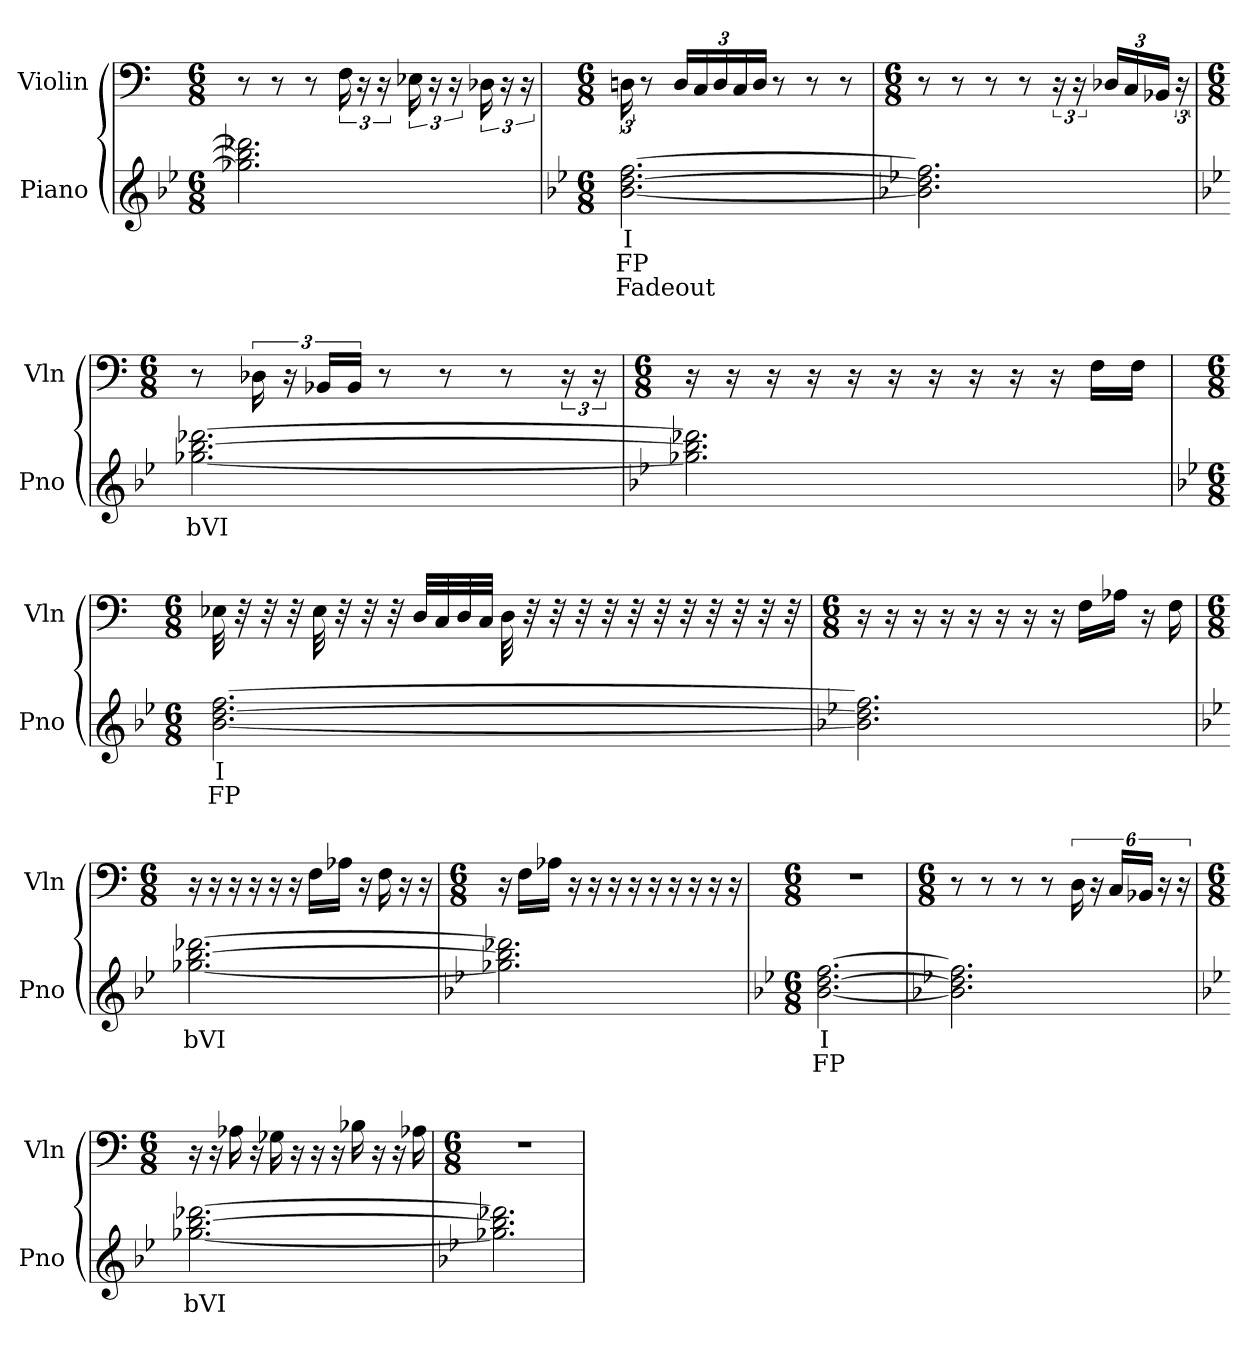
**kern	**text	**text	**text	**kern
*part2	*part2	*part2	*part2	*part1
*staff2	*staff2	*staff2	*staff2	*staff1
*I"Piano	*	*	*	*I"Violin
*I'Pno	*	*	*	*I'Vln
*k[b-e-]	*	*	*	*
*B-:	*	*	*	*
*M6/8	*	*	*	*M6/8
=	=	=	=	=
2.gg-X] 2.bb-] 2.ddd-X]	.	.	.	8r
.	.	.	.	8r
.	.	.	.	8r
.	.	.	.	24F
.	.	.	.	24r
.	.	.	.	24r
.	.	.	.	24E-X
.	.	.	.	24r
.	.	.	.	24r
.	.	.	.	24D-X
.	.	.	.	24r
.	.	.	.	24r
=	=	=	=	=
*k[b-e-]	*	*	*	*
*B-:	*	*	*	*
*M6/8	*	*	*	*M6/8
[2.b- [2.dd [2.ff	I	FP	Fadeout	24Dn
.	.	.	.	8r
.	.	.	.	24DLL
.	.	.	.	24C
.	.	.	.	24D
.	.	.	.	24C
.	.	.	.	24DJJ
.	.	.	.	8r
.	.	.	.	8r
.	.	.	.	8r
=	=	=	=	=
*k[b-e-]	*	*	*	*
*B-:	*	*	*	*
*	*	*	*	*M6/8
2.b-] 2.dd] 2.ff]	.	.	.	8r
.	.	.	.	8r
.	.	.	.	8r
.	.	.	.	8r
.	.	.	.	24r
.	.	.	.	24r
.	.	.	.	24D-XLL
.	.	.	.	24C
.	.	.	.	24BB-XJJ
.	.	.	.	24r
=	=	=	=	=
*k[b-e-]	*	*	*	*
*B-:	*	*	*	*
*	*	*	*	*M6/8
[2.gg-X [2.bb- [2.ddd-X	bVI	.	.	8r
.	.	.	.	24D-X
.	.	.	.	24r
.	.	.	.	24BB-XLL
.	.	.	.	24BB-JJ
.	.	.	.	8r
.	.	.	.	8r
.	.	.	.	8r
.	.	.	.	24r
.	.	.	.	24r
=	=	=	=	=
*k[b-e-]	*	*	*	*
*B-:	*	*	*	*
*	*	*	*	*M6/8
2.gg-X] 2.bb-] 2.ddd-X]	.	.	.	16r
.	.	.	.	16r
.	.	.	.	16r
.	.	.	.	16r
.	.	.	.	16r
.	.	.	.	16r
.	.	.	.	16r
.	.	.	.	16r
.	.	.	.	16r
.	.	.	.	16r
.	.	.	.	16FLL
.	.	.	.	16FJJ
=	=	=	=	=
*k[b-e-]	*	*	*	*
*B-:	*	*	*	*
*M6/8	*	*	*	*M6/8
[2.b- [2.dd [2.ff	I	FP	.	32E-X
.	.	.	.	32r
.	.	.	.	32r
.	.	.	.	32r
.	.	.	.	32E-
.	.	.	.	32r
.	.	.	.	32r
.	.	.	.	32r
.	.	.	.	32DLLL
.	.	.	.	32C
.	.	.	.	32D
.	.	.	.	32CJJJ
.	.	.	.	32D
.	.	.	.	32r
.	.	.	.	32r
.	.	.	.	32r
.	.	.	.	32r
.	.	.	.	32r
.	.	.	.	32r
.	.	.	.	32r
.	.	.	.	32r
.	.	.	.	32r
.	.	.	.	32r
.	.	.	.	32r
=	=	=	=	=
*k[b-e-]	*	*	*	*
*B-:	*	*	*	*
*	*	*	*	*M6/8
2.b-] 2.dd] 2.ff]	.	.	.	16r
.	.	.	.	16r
.	.	.	.	16r
.	.	.	.	16r
.	.	.	.	16r
.	.	.	.	16r
.	.	.	.	16r
.	.	.	.	16r
.	.	.	.	16FLL
.	.	.	.	16A-XJJ
.	.	.	.	16r
.	.	.	.	16F
=	=	=	=	=
*k[b-e-]	*	*	*	*
*B-:	*	*	*	*
*	*	*	*	*M6/8
[2.gg-X [2.bb- [2.ddd-X	bVI	.	.	16r
.	.	.	.	16r
.	.	.	.	16r
.	.	.	.	16r
.	.	.	.	16r
.	.	.	.	16r
.	.	.	.	16FLL
.	.	.	.	16A-XJJ
.	.	.	.	16r
.	.	.	.	16F
.	.	.	.	16r
.	.	.	.	16r
=	=	=	=	=
*k[b-e-]	*	*	*	*
*B-:	*	*	*	*
*	*	*	*	*M6/8
2.gg-X] 2.bb-] 2.ddd-X]	.	.	.	16r
.	.	.	.	16FLL
.	.	.	.	16A-XJJ
.	.	.	.	16r
.	.	.	.	16r
.	.	.	.	16r
.	.	.	.	16r
.	.	.	.	16r
.	.	.	.	16r
.	.	.	.	16r
.	.	.	.	16r
.	.	.	.	16r
=	=	=	=	=
*k[b-e-]	*	*	*	*
*B-:	*	*	*	*
*M6/8	*	*	*	*M6/8
[2.b- [2.dd [2.ff	I	FP	.	2.r
=	=	=	=	=
*k[b-e-]	*	*	*	*
*B-:	*	*	*	*
*	*	*	*	*M6/8
2.b-] 2.dd] 2.ff]	.	.	.	8r
.	.	.	.	8r
.	.	.	.	8r
.	.	.	.	8r
.	.	.	.	24D
.	.	.	.	24r
.	.	.	.	24CLL
.	.	.	.	24BB-XJJ
.	.	.	.	24r
.	.	.	.	24r
=	=	=	=	=
*k[b-e-]	*	*	*	*
*B-:	*	*	*	*
*	*	*	*	*M6/8
[2.gg-X [2.bb- [2.ddd-X	bVI	.	.	16r
.	.	.	.	16r
.	.	.	.	16A-X
.	.	.	.	16r
.	.	.	.	16G-X
.	.	.	.	16r
.	.	.	.	16r
.	.	.	.	16r
.	.	.	.	16B-X
.	.	.	.	16r
.	.	.	.	16r
.	.	.	.	16A-X
=	=	=	=	=
*k[b-e-]	*	*	*	*
*B-:	*	*	*	*
*	*	*	*	*M6/8
2.gg-X] 2.bb-] 2.ddd-X]	.	.	.	2.r
=	=	=	=	=
*-	*-	*-	*-	*-
